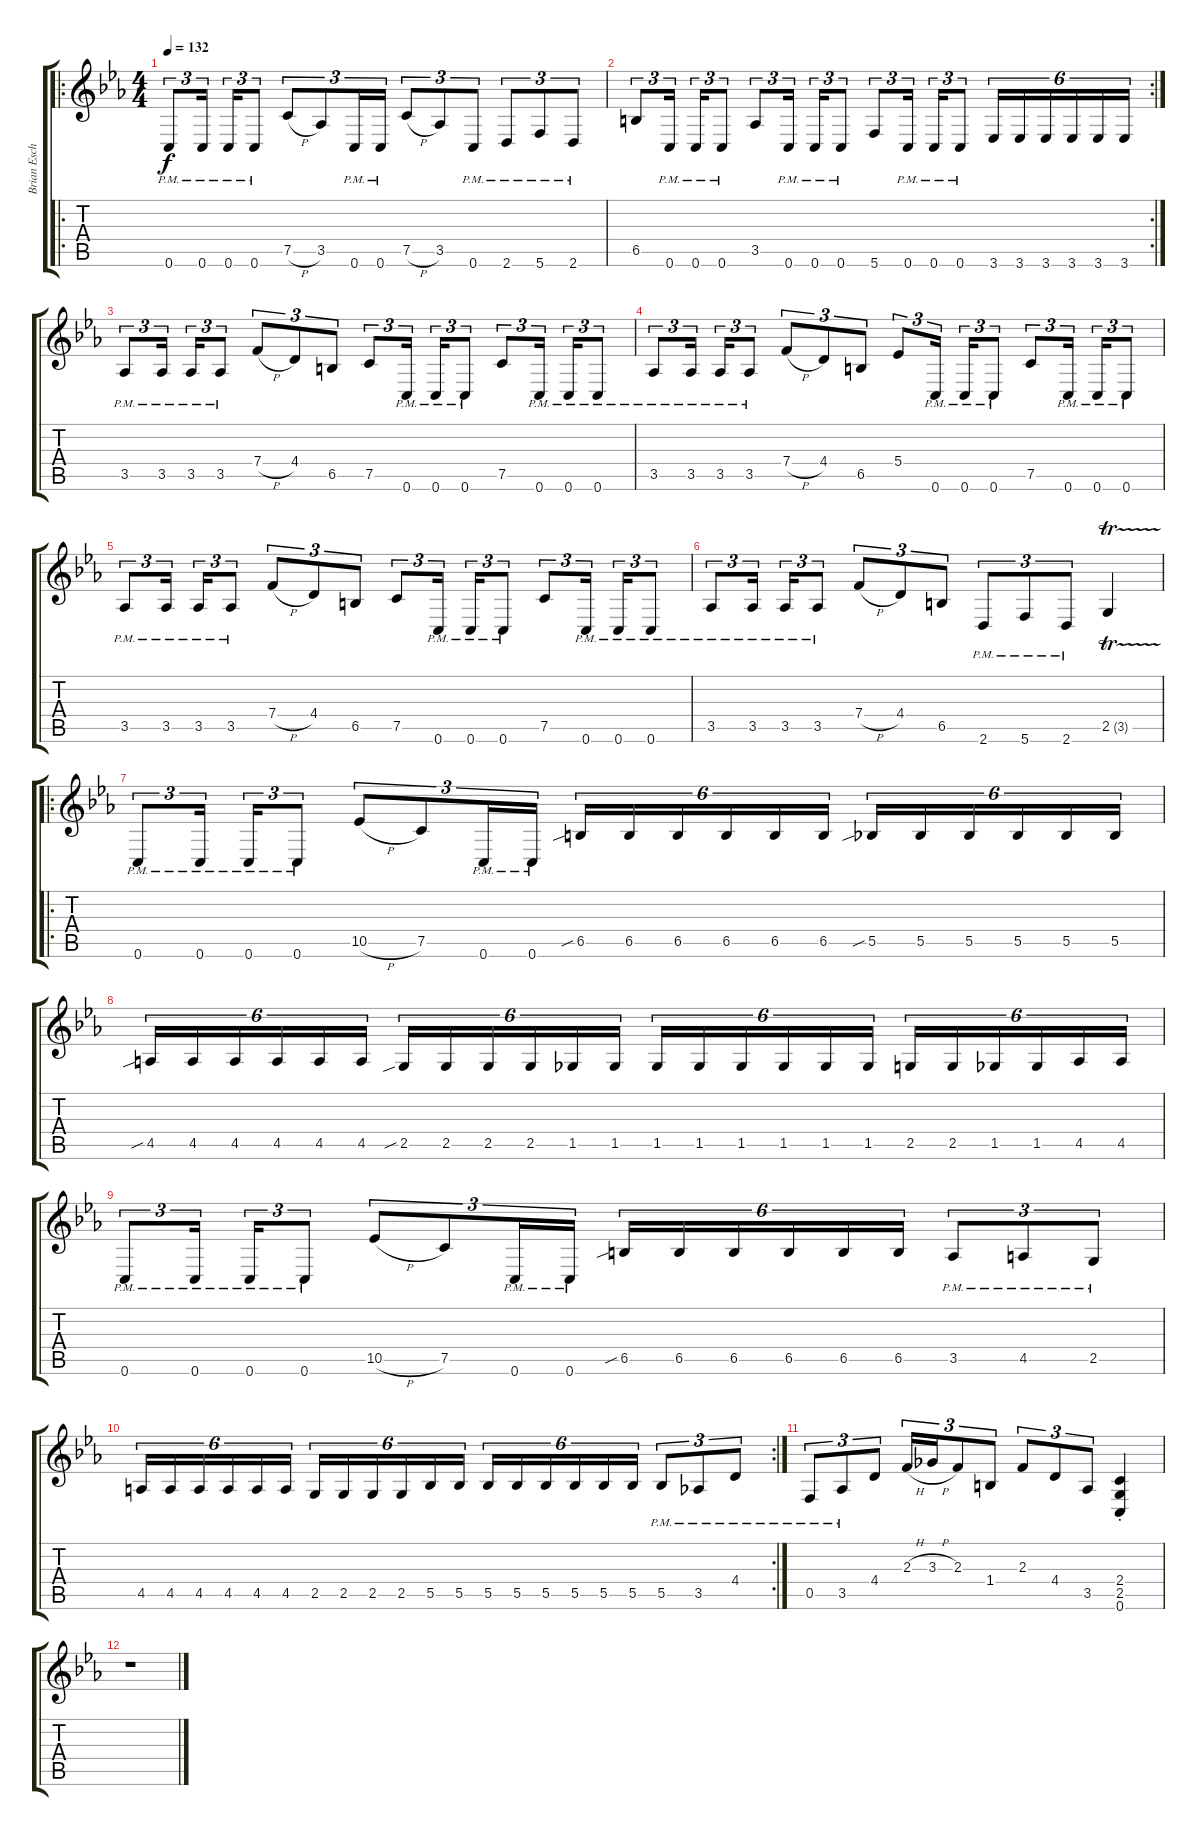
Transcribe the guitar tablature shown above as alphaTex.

\track ("Brian Eschbach" "Brian Esch") {instrument distortionguitar}
\staff {score tabs}
\tuning (C4 G3 Eb3 Bb2 F2 C2) {hide}
\ro
\ts (4 4)
\tempo 132
\clef g2
\ks eb
0.6{pm}.8{tu (3 2) dy f} 0.6{pm}.16{tu (3 2)} 0.6{pm}.16{tu (3 2)} 0.6{pm}.8{tu (3 2)} 7.5{h}.8{tu (3 2)} 3.5.8{tu (3 2)} 0.6{pm}.16{tu (3 2)} 0.6{pm}.16{tu (3 2)} 7.5{h}.8{tu (3 2)} 3.5.8{tu (3 2)} 0.6{pm}.8{tu (3 2)} 2.6{pm}.8{tu (3 2)} 5.6{pm}.8{tu (3 2)} 2.6{pm}.8{tu (3 2)} |
\rc 2
6.5.8{tu (3 2)} 0.6{pm}.16{tu (3 2)} 0.6{pm}.16{tu (3 2)} 0.6{pm}.8{tu (3 2)} 3.5.8{tu (3 2)} 0.6{pm}.16{tu (3 2)} 0.6{pm}.16{tu (3 2)} 0.6{pm}.8{tu (3 2)} 5.6.8{tu (3 2)} 0.6{pm}.16{tu (3 2)} 0.6{pm}.16{tu (3 2)} 0.6{pm}.8{tu (3 2)} 3.6.16{tu (6 4)} 3.6.16{tu (6 4)} 3.6.16{tu (6 4)} 3.6.16{tu (6 4)} 3.6.16{tu (6 4)} 3.6.16{tu (6 4)} |
3.5{pm}.8{tu (3 2)} 3.5{pm}.16{tu (3 2)} 3.5{pm}.16{tu (3 2)} 3.5{pm}.8{tu (3 2)} 7.4{h}.8{tu (3 2)} 4.4.8{tu (3 2)} 6.5.8{tu (3 2)} 7.5.8{tu (3 2)} 0.6{pm}.16{tu (3 2)} 0.6{pm}.16{tu (3 2)} 0.6{pm}.8{tu (3 2)} 7.5.8{tu (3 2)} 0.6{pm}.16{tu (3 2)} 0.6{pm}.16{tu (3 2)} 0.6{pm}.8{tu (3 2)} |
3.5{pm}.8{tu (3 2)} 3.5{pm}.16{tu (3 2)} 3.5{pm}.16{tu (3 2)} 3.5{pm}.8{tu (3 2)} 7.4{h}.8{tu (3 2)} 4.4.8{tu (3 2)} 6.5.8{tu (3 2)} 5.4.8{tu (3 2)} 0.6{pm}.16{tu (3 2)} 0.6{pm}.16{tu (3 2)} 0.6{pm}.8{tu (3 2)} 7.5.8{tu (3 2)} 0.6{pm}.16{tu (3 2)} 0.6{pm}.16{tu (3 2)} 0.6{pm}.8{tu (3 2)} |
3.5{pm}.8{tu (3 2)} 3.5{pm}.16{tu (3 2)} 3.5{pm}.16{tu (3 2)} 3.5{pm}.8{tu (3 2)} 7.4{h}.8{tu (3 2)} 4.4.8{tu (3 2)} 6.5.8{tu (3 2)} 7.5.8{tu (3 2)} 0.6{pm}.16{tu (3 2)} 0.6{pm}.16{tu (3 2)} 0.6{pm}.8{tu (3 2)} 7.5.8{tu (3 2)} 0.6{pm}.16{tu (3 2)} 0.6{pm}.16{tu (3 2)} 0.6{pm}.8{tu (3 2)} |
3.5{pm}.8{tu (3 2)} 3.5{pm}.16{tu (3 2)} 3.5{pm}.16{tu (3 2)} 3.5{pm}.8{tu (3 2)} 7.4{h}.8{tu (3 2)} 4.4.8{tu (3 2)} 6.5.8{tu (3 2)} 2.6{pm}.8{tu (3 2)} 5.6{pm}.8{tu (3 2)} 2.6{pm}.8{tu (3 2)} 2.5{tr (3 32)}.4 |
\ro
0.6{pm}.8{tu (3 2)} 0.6{pm}.16{tu (3 2)} 0.6{pm}.16{tu (3 2)} 0.6{pm}.8{tu (3 2)} 10.5{h}.8{tu (3 2)} 7.5.8{tu (3 2)} 0.6{pm}.16{tu (3 2)} 0.6{pm}.16{tu (3 2)} 6.5{sib}.16{tu (6 4)} 6.5.16{tu (6 4)} 6.5.16{tu (6 4)} 6.5.16{tu (6 4)} 6.5.16{tu (6 4)} 6.5.16{tu (6 4)} 5.5{sib}.16{tu (6 4)} 5.5.16{tu (6 4)} 5.5.16{tu (6 4)} 5.5.16{tu (6 4)} 5.5.16{tu (6 4)} 5.5.16{tu (6 4)} |
4.5{sib}.16{tu (6 4)} 4.5.16{tu (6 4)} 4.5.16{tu (6 4)} 4.5.16{tu (6 4)} 4.5.16{tu (6 4)} 4.5.16{tu (6 4)} 2.5{sib}.16{tu (6 4)} 2.5.16{tu (6 4)} 2.5.16{tu (6 4)} 2.5.16{tu (6 4)} 1.5.16{tu (6 4)} 1.5.16{tu (6 4)} 1.5.16{tu (6 4)} 1.5.16{tu (6 4)} 1.5.16{tu (6 4)} 1.5.16{tu (6 4)} 1.5.16{tu (6 4)} 1.5.16{tu (6 4)} 2.5.16{tu (6 4)} 2.5.16{tu (6 4)} 1.5.16{tu (6 4)} 1.5.16{tu (6 4)} 4.5.16{tu (6 4)} 4.5.16{tu (6 4)} |
0.6{pm}.8{tu (3 2)} 0.6{pm}.16{tu (3 2)} 0.6{pm}.16{tu (3 2)} 0.6{pm}.8{tu (3 2)} 10.5{h}.8{tu (3 2)} 7.5.8{tu (3 2)} 0.6{pm}.16{tu (3 2)} 0.6{pm}.16{tu (3 2)} 6.5{sib}.16{tu (6 4)} 6.5.16{tu (6 4)} 6.5.16{tu (6 4)} 6.5.16{tu (6 4)} 6.5.16{tu (6 4)} 6.5.16{tu (6 4)} 3.5{pm}.8{tu (3 2)} 4.5{pm}.8{tu (3 2)} 2.5{pm}.8{tu (3 2)} |
\rc 2
4.5.16{tu (6 4)} 4.5.16{tu (6 4)} 4.5.16{tu (6 4)} 4.5.16{tu (6 4)} 4.5.16{tu (6 4)} 4.5.16{tu (6 4)} 2.5.16{tu (6 4)} 2.5.16{tu (6 4)} 2.5.16{tu (6 4)} 2.5.16{tu (6 4)} 5.5.16{tu (6 4)} 5.5.16{tu (6 4)} 5.5.16{tu (6 4)} 5.5.16{tu (6 4)} 5.5.16{tu (6 4)} 5.5.16{tu (6 4)} 5.5.16{tu (6 4)} 5.5.16{tu (6 4)} 5.5{pm}.8{tu (3 2)} 3.5{pm}.8{tu (3 2)} 4.4{pm}.8{tu (3 2)} |
0.5{pm}.8{tu (3 2)} 3.5{pm}.8{tu (3 2)} 4.4.8{tu (3 2)} 2.3{h}.16{tu (3 2)} 3.3{h}.16{tu (3 2)} 2.3.8{tu (3 2)} 1.4.8{tu (3 2)} 2.3.8{tu (3 2)} 4.4.8{tu (3 2)} 3.5.8{tu (3 2)} (2.4{st} 2.5{st} 0.6{st}).4 |
r.1
